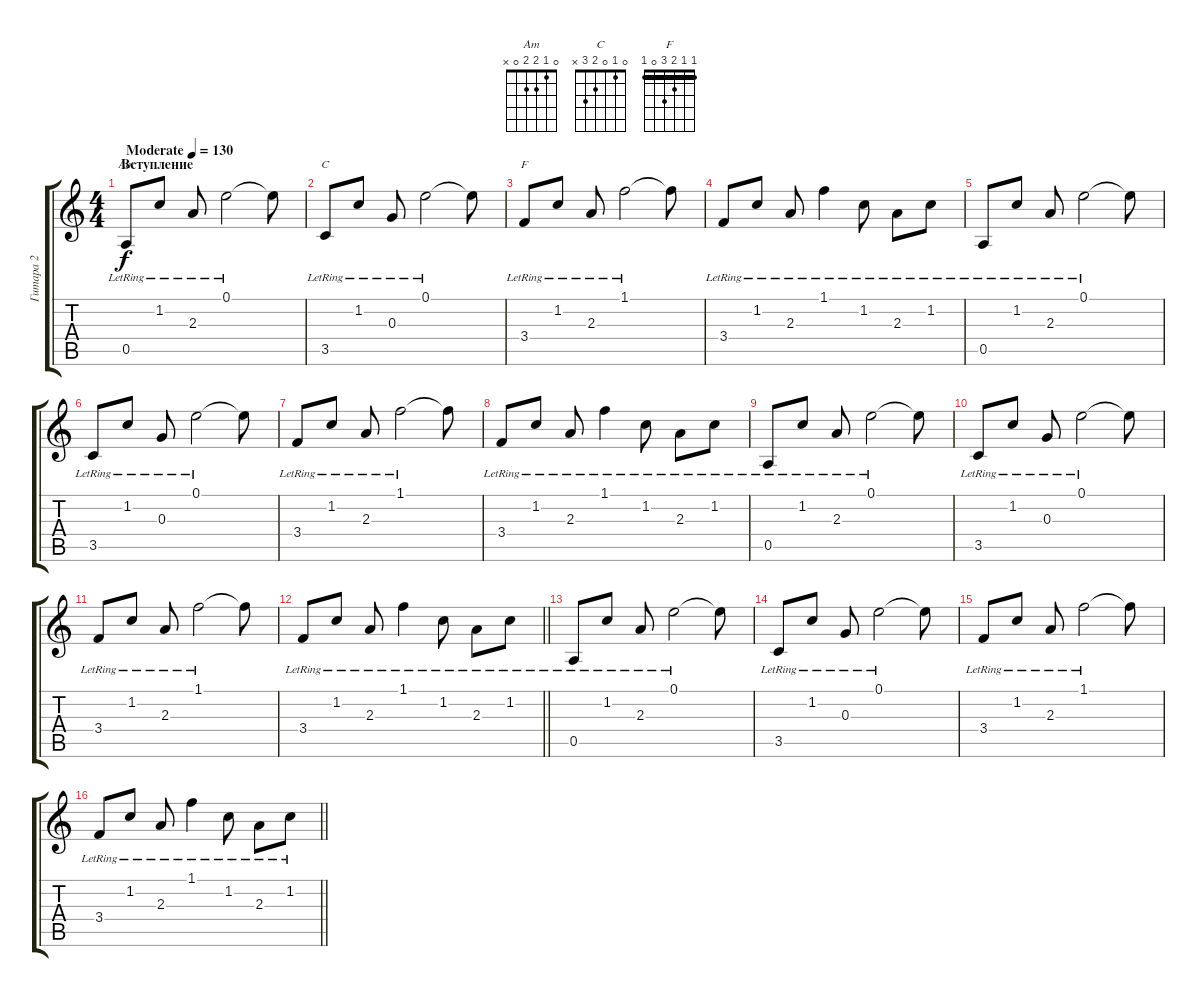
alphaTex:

\track ("Гитара 2" "Гитара 2") {instrument electricguitarclean}
\staff {score tabs}
\tuning (E4 B3 G3 D3 A2 E2) {hide}
\chord ("Am" 0 1 2 2 0 x)
\chord ("C" 0 1 0 2 3 x)
\chord ("F" 1 1 2 3 0 1) {barre 1}
\ts (4 4)
\section ("" "Вступление")
\tempo (130 "Moderate")
\clef g2
\ks c
0.5{lr}.8{ch "Am" dy f instrument electricguitarclean} 1.2{lr}.8 2.3{lr}.8 0.1{lr}.2 0.1{t}.8 |
3.5{lr}.8{ch "C"} 1.2{lr}.8 0.3{lr}.8 0.1{lr}.2 0.1{t}.8 |
3.4{lr}.8{ch "F"} 1.2{lr}.8 2.3{lr}.8 1.1{lr}.2 1.1{t}.8 |
3.4{lr}.8 1.2{lr}.8 2.3{lr}.8 1.1{lr}.4 1.2{lr}.8 2.3{lr}.8 1.2{lr}.8 |
0.5{lr}.8 1.2{lr}.8 2.3{lr}.8 0.1{lr}.2 0.1{t}.8 |
3.5{lr}.8 1.2{lr}.8 0.3{lr}.8 0.1{lr}.2 0.1{t}.8 |
3.4{lr}.8 1.2{lr}.8 2.3{lr}.8 1.1{lr}.2 1.1{t}.8 |
3.4{lr}.8 1.2{lr}.8 2.3{lr}.8 1.1{lr}.4 1.2{lr}.8 2.3{lr}.8 1.2{lr}.8 |
0.5{lr}.8 1.2{lr}.8 2.3{lr}.8 0.1{lr}.2 0.1{t}.8 |
3.5{lr}.8 1.2{lr}.8 0.3{lr}.8 0.1{lr}.2 0.1{t}.8 |
3.4{lr}.8 1.2{lr}.8 2.3{lr}.8 1.1{lr}.2 1.1{t}.8 |
\barLineRight lightlight
3.4{lr}.8 1.2{lr}.8 2.3{lr}.8 1.1{lr}.4 1.2{lr}.8 2.3{lr}.8 1.2{lr}.8 |
0.5{lr}.8 1.2{lr}.8 2.3{lr}.8 0.1{lr}.2 0.1{t}.8 |
3.5{lr}.8 1.2{lr}.8 0.3{lr}.8 0.1{lr}.2 0.1{t}.8 |
3.4{lr}.8 1.2{lr}.8 2.3{lr}.8 1.1{lr}.2 1.1{t}.8 |
\barLineRight lightlight
3.4{lr}.8 1.2{lr}.8 2.3{lr}.8 1.1{lr}.4 1.2{lr}.8 2.3{lr}.8 1.2{lr}.8
